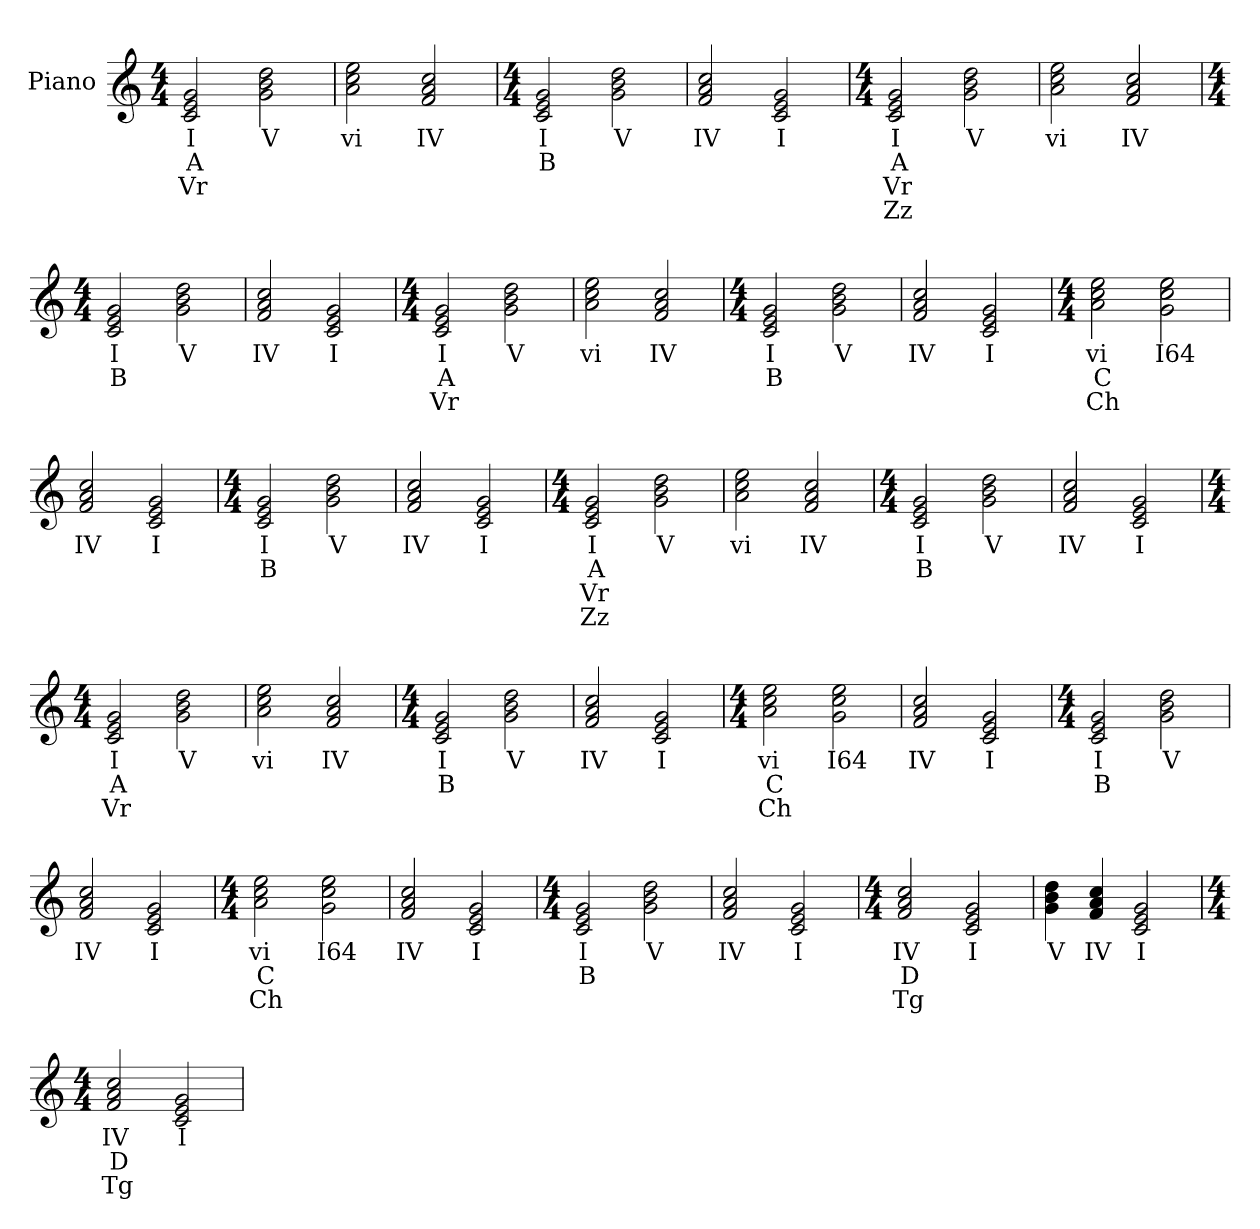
**kern	**text	**text	**text	**text
*part1	*part1	*part1	*part1	*part1
*staff1	*staff1	*staff1	*staff1	*staff1
*I"Piano	*	*	*	*
*I'Pno	*	*	*	*
*k[]	*	*	*	*
*C:	*	*	*	*
*M4/4	*	*	*	*
=	=	=	=	=
2c 2e 2g	I	A	Vr	.
2g 2b 2dd	V	.	.	.
=	=	=	=	=
*k[]	*	*	*	*
*C:	*	*	*	*
2a 2cc 2ee	vi	.	.	.
2f 2a 2cc	IV	.	.	.
=	=	=	=	=
*k[]	*	*	*	*
*C:	*	*	*	*
*M4/4	*	*	*	*
2c 2e 2g	I	B	.	.
2g 2b 2dd	V	.	.	.
=	=	=	=	=
*k[]	*	*	*	*
*C:	*	*	*	*
2f 2a 2cc	IV	.	.	.
2c 2e 2g	I	.	.	.
=	=	=	=	=
*k[]	*	*	*	*
*C:	*	*	*	*
*M4/4	*	*	*	*
2c 2e 2g	I	A	Vr	Zz
2g 2b 2dd	V	.	.	.
=	=	=	=	=
*k[]	*	*	*	*
*C:	*	*	*	*
2a 2cc 2ee	vi	.	.	.
2f 2a 2cc	IV	.	.	.
=	=	=	=	=
*k[]	*	*	*	*
*C:	*	*	*	*
*M4/4	*	*	*	*
2c 2e 2g	I	B	.	.
2g 2b 2dd	V	.	.	.
=	=	=	=	=
*k[]	*	*	*	*
*C:	*	*	*	*
2f 2a 2cc	IV	.	.	.
2c 2e 2g	I	.	.	.
=	=	=	=	=
*k[]	*	*	*	*
*C:	*	*	*	*
*M4/4	*	*	*	*
2c 2e 2g	I	A	Vr	.
2g 2b 2dd	V	.	.	.
=	=	=	=	=
*k[]	*	*	*	*
*C:	*	*	*	*
2a 2cc 2ee	vi	.	.	.
2f 2a 2cc	IV	.	.	.
=	=	=	=	=
*k[]	*	*	*	*
*C:	*	*	*	*
*M4/4	*	*	*	*
2c 2e 2g	I	B	.	.
2g 2b 2dd	V	.	.	.
=	=	=	=	=
*k[]	*	*	*	*
*C:	*	*	*	*
2f 2a 2cc	IV	.	.	.
2c 2e 2g	I	.	.	.
=	=	=	=	=
*k[]	*	*	*	*
*C:	*	*	*	*
*M4/4	*	*	*	*
2a 2cc 2ee	vi	C	Ch	.
2g 2cc 2ee	I64	.	.	.
=	=	=	=	=
*k[]	*	*	*	*
*C:	*	*	*	*
2f 2a 2cc	IV	.	.	.
2c 2e 2g	I	.	.	.
=	=	=	=	=
*k[]	*	*	*	*
*C:	*	*	*	*
*M4/4	*	*	*	*
2c 2e 2g	I	B	.	.
2g 2b 2dd	V	.	.	.
=	=	=	=	=
*k[]	*	*	*	*
*C:	*	*	*	*
2f 2a 2cc	IV	.	.	.
2c 2e 2g	I	.	.	.
=	=	=	=	=
*k[]	*	*	*	*
*C:	*	*	*	*
*M4/4	*	*	*	*
2c 2e 2g	I	A	Vr	Zz
2g 2b 2dd	V	.	.	.
=	=	=	=	=
*k[]	*	*	*	*
*C:	*	*	*	*
2a 2cc 2ee	vi	.	.	.
2f 2a 2cc	IV	.	.	.
=	=	=	=	=
*k[]	*	*	*	*
*C:	*	*	*	*
*M4/4	*	*	*	*
2c 2e 2g	I	B	.	.
2g 2b 2dd	V	.	.	.
=	=	=	=	=
*k[]	*	*	*	*
*C:	*	*	*	*
2f 2a 2cc	IV	.	.	.
2c 2e 2g	I	.	.	.
=	=	=	=	=
*k[]	*	*	*	*
*C:	*	*	*	*
*M4/4	*	*	*	*
2c 2e 2g	I	A	Vr	.
2g 2b 2dd	V	.	.	.
=	=	=	=	=
*k[]	*	*	*	*
*C:	*	*	*	*
2a 2cc 2ee	vi	.	.	.
2f 2a 2cc	IV	.	.	.
=	=	=	=	=
*k[]	*	*	*	*
*C:	*	*	*	*
*M4/4	*	*	*	*
2c 2e 2g	I	B	.	.
2g 2b 2dd	V	.	.	.
=	=	=	=	=
*k[]	*	*	*	*
*C:	*	*	*	*
2f 2a 2cc	IV	.	.	.
2c 2e 2g	I	.	.	.
=	=	=	=	=
*k[]	*	*	*	*
*C:	*	*	*	*
*M4/4	*	*	*	*
2a 2cc 2ee	vi	C	Ch	.
2g 2cc 2ee	I64	.	.	.
=	=	=	=	=
*k[]	*	*	*	*
*C:	*	*	*	*
2f 2a 2cc	IV	.	.	.
2c 2e 2g	I	.	.	.
=	=	=	=	=
*k[]	*	*	*	*
*C:	*	*	*	*
*M4/4	*	*	*	*
2c 2e 2g	I	B	.	.
2g 2b 2dd	V	.	.	.
=	=	=	=	=
*k[]	*	*	*	*
*C:	*	*	*	*
2f 2a 2cc	IV	.	.	.
2c 2e 2g	I	.	.	.
=	=	=	=	=
*k[]	*	*	*	*
*C:	*	*	*	*
*M4/4	*	*	*	*
2a 2cc 2ee	vi	C	Ch	.
2g 2cc 2ee	I64	.	.	.
=	=	=	=	=
*k[]	*	*	*	*
*C:	*	*	*	*
2f 2a 2cc	IV	.	.	.
2c 2e 2g	I	.	.	.
=	=	=	=	=
*k[]	*	*	*	*
*C:	*	*	*	*
*M4/4	*	*	*	*
2c 2e 2g	I	B	.	.
2g 2b 2dd	V	.	.	.
=	=	=	=	=
*k[]	*	*	*	*
*C:	*	*	*	*
2f 2a 2cc	IV	.	.	.
2c 2e 2g	I	.	.	.
=	=	=	=	=
*k[]	*	*	*	*
*C:	*	*	*	*
*M4/4	*	*	*	*
2f 2a 2cc	IV	D	Tg	.
2c 2e 2g	I	.	.	.
=	=	=	=	=
*k[]	*	*	*	*
*C:	*	*	*	*
4g 4b 4dd	V	.	.	.
4f 4a 4cc	IV	.	.	.
2c 2e 2g	I	.	.	.
=	=	=	=	=
*k[]	*	*	*	*
*C:	*	*	*	*
*M4/4	*	*	*	*
2f 2a 2cc	IV	D	Tg	.
2c 2e 2g	I	.	.	.
=	=	=	=	=
*-	*-	*-	*-	*-
